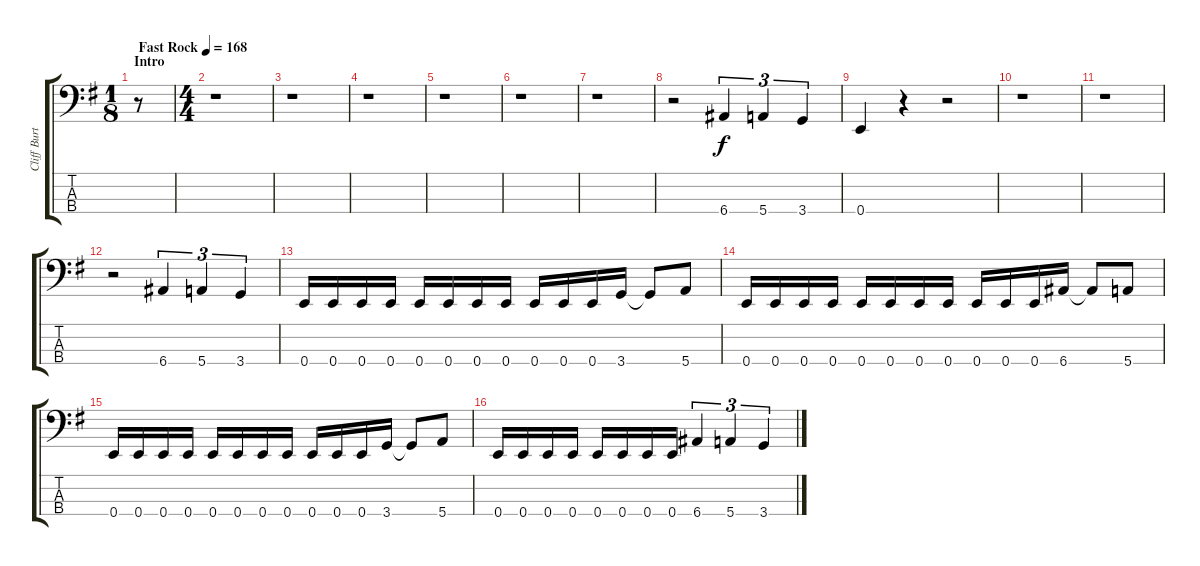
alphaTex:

\track ("Cliff Burton" "Cliff Burt") {instrument electricbassfinger}
\staff {score tabs}
\tuning (G2 D2 A1 E1) {hide}
\ts (1 8)
\section ("" "Intro")
\tempo (168 "Fast Rock")
\clef f4
\ks eminor
r.8{dy f instrument electricbassfinger} |
\ts (4 4)
r.1 |
r.1 |
r.1 |
r.1 |
r.1 |
r.1 |
r.2 6.4.4{tu (3 2)} 5.4.4{tu (3 2)} 3.4.4{tu (3 2)} |
0.4.4 r.4 r.2 |
r.1 |
r.1 |
r.2 6.4.4{tu (3 2)} 5.4.4{tu (3 2)} 3.4.4{tu (3 2)} |
0.4.16 0.4.16 0.4.16 0.4.16 0.4.16 0.4.16 0.4.16 0.4.16 0.4.16 0.4.16 0.4.16 3.4.16 3.4{t}.8 5.4.8 |
0.4.16 0.4.16 0.4.16 0.4.16 0.4.16 0.4.16 0.4.16 0.4.16 0.4.16 0.4.16 0.4.16 6.4.16 6.4{t}.8 5.4.8 |
0.4.16 0.4.16 0.4.16 0.4.16 0.4.16 0.4.16 0.4.16 0.4.16 0.4.16 0.4.16 0.4.16 3.4.16 3.4{t}.8 5.4.8 |
0.4.16 0.4.16 0.4.16 0.4.16 0.4.16 0.4.16 0.4.16 0.4.16 6.4.4{tu (3 2)} 5.4.4{tu (3 2)} 3.4.4{tu (3 2)}
